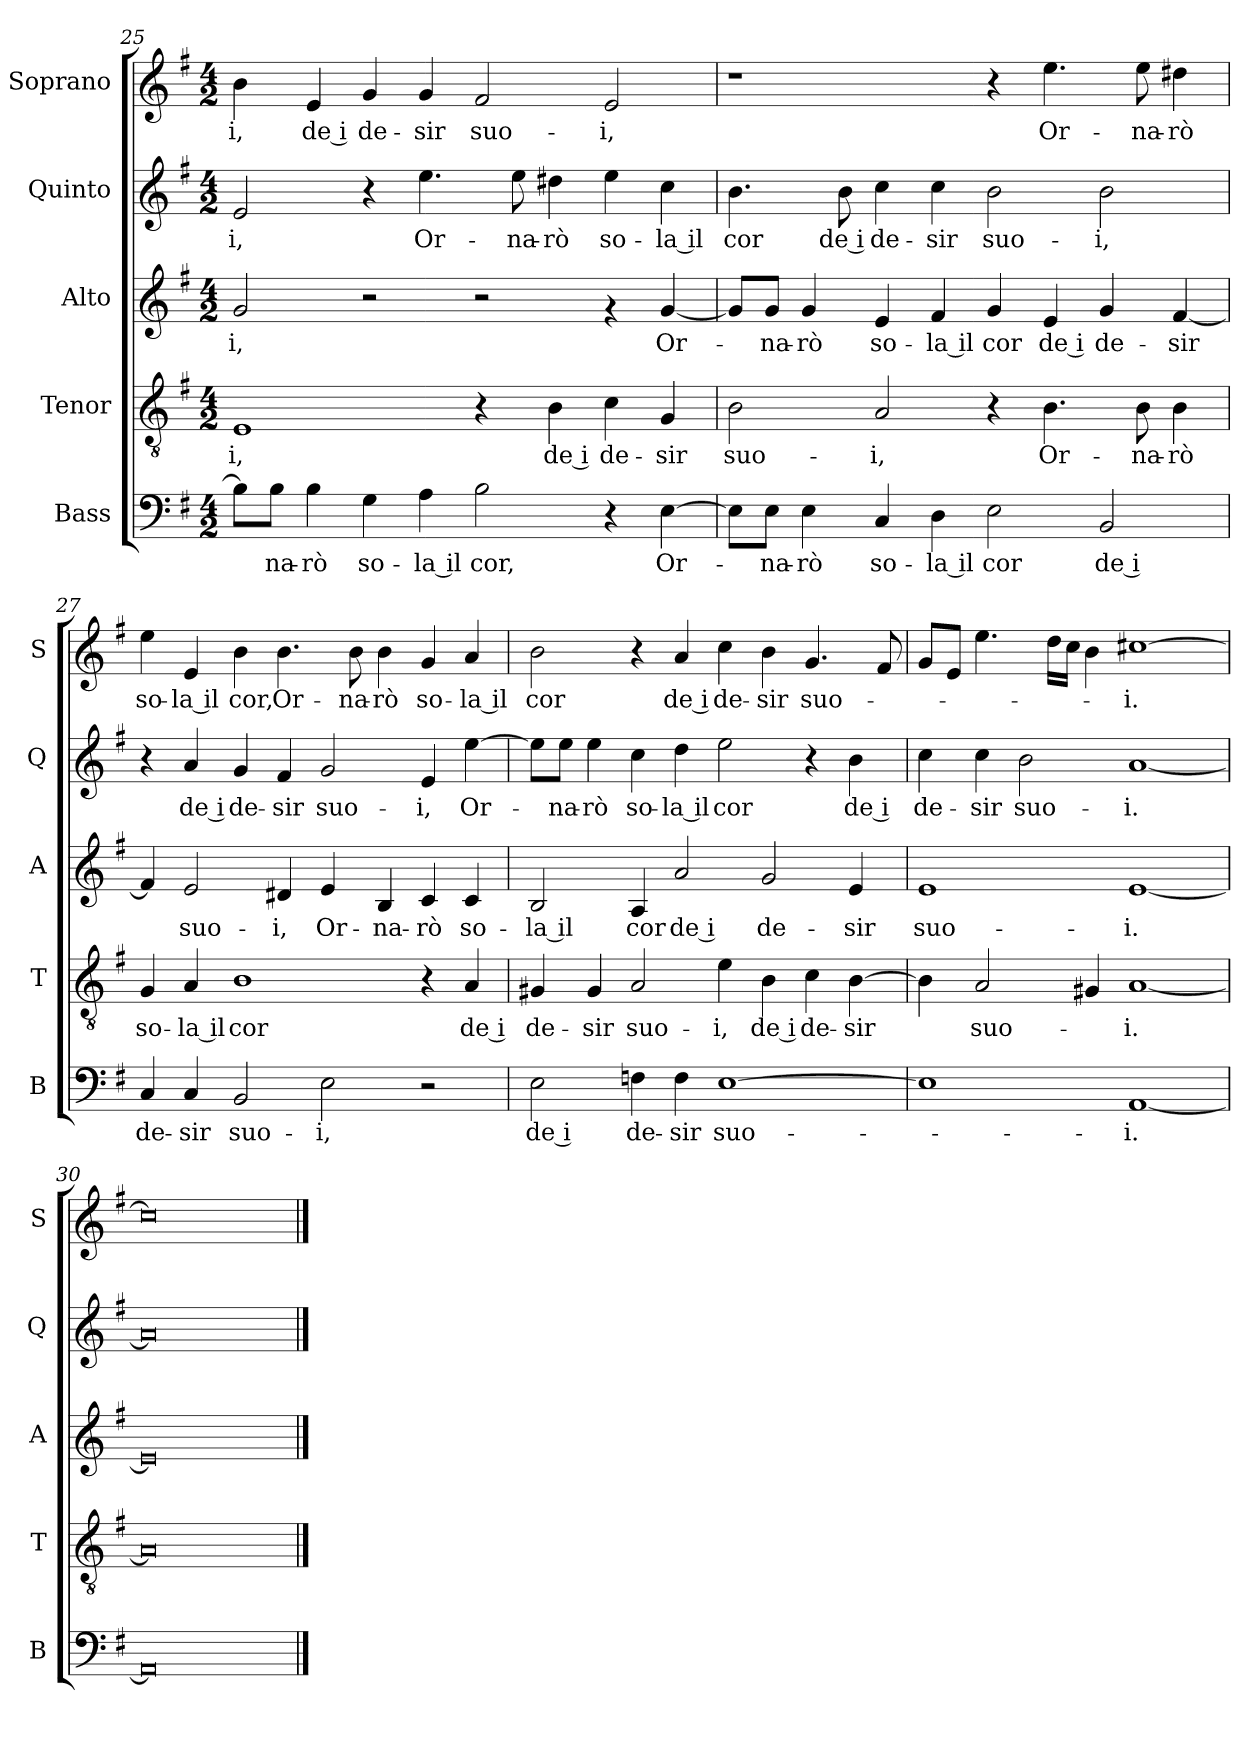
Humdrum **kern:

**kern	**text	**kern	**text	**kern	**text	**kern	**text	**kern	**text
*part5	*part5	*part4	*part4	*part3	*part3	*part2	*part2	*part1	*part1
*staff5	*staff5	*staff4	*staff4	*staff3	*staff3	*staff2	*staff2	*staff1	*staff1
*I"Bass	*	*I"Tenor	*	*I"Alto	*	*I"Quinto	*	*I"Soprano	*
*I'B	*	*I'T	*	*I'A	*	*I'Q	*	*I'S	*
*clefF4	*	*clefGv2	*	*clefG2	*	*clefG2	*	*clefG2	*
*k[f#]	*	*k[f#]	*	*k[f#]	*	*k[f#]	*	*k[f#]	*
*G:	*	*G:	*	*G:	*	*G:	*	*G:	*
*M4/2	*	*M4/2	*	*M4/2	*	*M4/2	*	*M4/2	*
=25	=25	=25	=25	=25	=25	=25	=25	=25	=25
!	!	!	!LO:LY:b	!	!LO:LY:b	!	!LO:LY:b	!	!LO:LY:b
8B\L]	.	1E	-i,	2g/	-i,	2e/	-i,	4b\	-i,
!	!LO:LY:b	!	!	!	!	!	!	!	!
8B\J	-na-	.	.	.	.	.	.	.	.
!	!LO:LY:b	!	!	!	!	!	!	!	!LO:LY:b
4B\	-rò	.	.	.	.	.	.	4e/	de i
!	!LO:LY:b	!	!	!	!	!	!	!	!LO:LY:b
4G\	so-	.	.	2r	.	4r	.	4g/	de-
!	!LO:LY:b	!	!	!	!	!	!LO:LY:b	!	!LO:LY:b
4A\	-la il	.	.	.	.	4.ee\	Or-	4g/	-sir
!	!LO:LY:b	!	!	!	!	!	!	!	!LO:LY:b
2B\	cor,	4r	.	2r	.	.	.	2f#/	suo-
!	!	!	!	!	!	!	!LO:LY:b	!	!
.	.	.	.	.	.	8ee\	-na-	.	.
!	!	!	!LO:LY:b	!	!	!	!LO:LY:b	!	!
.	.	4B\	de i	.	.	4dd#X\	-rò	.	.
!	!	!	!LO:LY:b	!	!	!	!LO:LY:b	!	!LO:LY:b
4r	.	4c\	de-	4rg	.	4ee\	so-	2e/	-i,
!	!LO:LY:b	!	!LO:LY:b	!	!LO:LY:b	!	!LO:LY:b	!	!
[4E\	Or-	4G/	-sir	[4g/	Or-	4cc\	-la il	.	.
=26	=26	=26	=26	=26	=26	=26	=26	=26	=26
!	!	!	!LO:LY:b	!	!	!	!LO:LY:b	!	!
8E\L]	.	2B\	suo-	8g/L]	.	4.b\	cor	1r	.
!	!LO:LY:b	!	!	!	!LO:LY:b	!	!	!	!
8E\J	-na-	.	.	8g/J	-na-	.	.	.	.
!	!LO:LY:b	!	!	!	!LO:LY:b	!	!	!	!
4E\	-rò	.	.	4g/	-rò	.	.	.	.
!	!	!	!	!	!	!	!LO:LY:b	!	!
.	.	.	.	.	.	8b\	de i	.	.
!	!LO:LY:b	!	!LO:LY:b	!	!LO:LY:b	!	!LO:LY:b	!	!
4C/	so-	2A/	-i,	4e/	so-	4cc\	de-	.	.
!	!LO:LY:b	!	!	!	!LO:LY:b	!	!LO:LY:b	!	!
4D\	-la il	.	.	4f#/	-la il	4cc\	-sir	.	.
!	!LO:LY:b	!	!	!	!LO:LY:b	!	!LO:LY:b	!	!
2E\	cor	4r	.	4g/	cor	2b\	suo-	4r	.
!	!	!	!LO:LY:b	!	!LO:LY:b	!	!	!	!LO:LY:b
.	.	4.B\	Or-	4e/	de i	.	.	4.ee\	Or-
!	!LO:LY:b	!	!	!	!LO:LY:b	!	!LO:LY:b	!	!
2BB/	de i	.	.	4g/	de-	2b\	-i,	.	.
!	!	!	!LO:LY:b	!	!	!	!	!	!LO:LY:b
.	.	8B\	-na-	.	.	.	.	8ee\	-na-
!	!	!	!LO:LY:b	!	!LO:LY:b	!	!	!	!LO:LY:b
.	.	4B\	-rò	[4f#/	-sir	.	.	4dd#X\	-rò
!!LO:LB:g=z
=27	=27	=27	=27	=27	=27	=27	=27	=27	=27
!	!LO:LY:b	!	!LO:LY:b	!	!	!	!	!	!LO:LY:b
4C/	de-	4G/	so-	4f#/]	.	4r	.	4ee\	so-
!	!LO:LY:b	!	!LO:LY:b	!	!LO:LY:b	!	!LO:LY:b	!	!LO:LY:b
4C/	-sir	4A/	-la il	2e/	suo-	4a/	de i	4e/	-la il
!	!LO:LY:b	!	!LO:LY:b	!	!	!	!LO:LY:b	!	!LO:LY:b
2BB/	suo-	1B	cor	.	.	4g/	de-	4b\	cor,
!	!	!	!	!	!LO:LY:b	!	!LO:LY:b	!	!LO:LY:b
.	.	.	.	4d#X/	-i,	4f#/	-sir	4.b\	Or-
!	!LO:LY:b	!	!	!	!LO:LY:b	!	!LO:LY:b	!	!
2E\	-i,	.	.	4e/	Or-	2g/	suo-	.	.
!	!	!	!	!	!	!	!	!	!LO:LY:b
.	.	.	.	.	.	.	.	8b\	-na-
!	!	!	!	!	!LO:LY:b	!	!	!	!LO:LY:b
.	.	.	.	4B/	-na-	.	.	4b\	-rò
!	!	!	!	!	!LO:LY:b	!	!LO:LY:b	!	!LO:LY:b
2r	.	4r	.	4c/	-rò	4e/	-i,	4g/	so-
!	!	!	!LO:LY:b	!	!LO:LY:b	!	!LO:LY:b	!	!LO:LY:b
.	.	4A/	de i	4c/	so-	[4ee\	Or-	4a/	-la il
=28	=28	=28	=28	=28	=28	=28	=28	=28	=28
!	!LO:LY:b	!	!LO:LY:b	!	!LO:LY:b	!	!	!	!LO:LY:b
2E\	de i	4G#X/	de-	2B/	-la il	8ee\L]	.	2b\	cor
!	!	!	!	!	!	!	!LO:LY:b	!	!
.	.	.	.	.	.	8ee\J	-na-	.	.
!	!	!	!LO:LY:b	!	!	!	!LO:LY:b	!	!
.	.	4G#/	-sir	.	.	4ee\	-rò	.	.
!	!LO:LY:b	!	!LO:LY:b	!	!LO:LY:b	!	!LO:LY:b	!	!
4Fn\	de-	2A/	suo-	4A/	cor	4cc\	so-	4r	.
!	!LO:LY:b	!	!	!	!LO:LY:b	!	!LO:LY:b	!	!LO:LY:b
4F\	-sir	.	.	2a/	de i	4dd\	-la il	4a/	de i
!	!LO:LY:b	!	!LO:LY:b	!	!	!	!LO:LY:b	!	!LO:LY:b
[1E	suo-	4e\	-i,	.	.	2ee\	cor	4cc\	de-
!	!	!	!LO:LY:b	!	!LO:LY:b	!	!	!	!LO:LY:b
.	.	4B\	de i	2g/	de-	.	.	4b\	-sir
!	!	!	!LO:LY:b	!	!	!	!	!	!LO:LY:b
.	.	4c\	de-	.	.	4r	.	4.g/	suo-
!	!	!	!LO:LY:b	!	!LO:LY:b	!	!LO:LY:b	!	!
.	.	[4B\	-sir	4e/	-sir	4b\	de i	.	.
.	.	.	.	.	.	.	.	8f#/	.
=29	=29	=29	=29	=29	=29	=29	=29	=29	=29
!	!	!	!	!	!LO:LY:b	!	!LO:LY:b	!	!
1E]	.	4B\]	.	1e	suo-	4cc\	de-	8g/L	.
.	.	.	.	.	.	.	.	8e/J	.
!	!	!	!LO:LY:b	!	!	!	!LO:LY:b	!	!
.	.	2A/	suo-	.	.	4cc\	-sir	4.ee\	.
!	!	!	!	!	!	!	!LO:LY:b	!	!
.	.	.	.	.	.	2b\	suo-	.	.
.	.	.	.	.	.	.	.	16dd\LL	.
.	.	.	.	.	.	.	.	16cc\JJ	.
.	.	4G#X/	.	.	.	.	.	4b\	.
!	!LO:LY:b	!	!LO:LY:b	!	!LO:LY:b	!	!LO:LY:b	!	!LO:LY:b
[1AA	-i.	[1A	-i.	[1e	-i.	[1a	-i.	[1cc#X	-i.
=30	=30	=30	=30	=30	=30	=30	=30	=30	=30
0AA]	.	0A]	.	0e]	.	0a]	.	0cc#]	.
==	==	==	==	==	==	==	==	==	==
*-	*-	*-	*-	*-	*-	*-	*-	*-	*-
